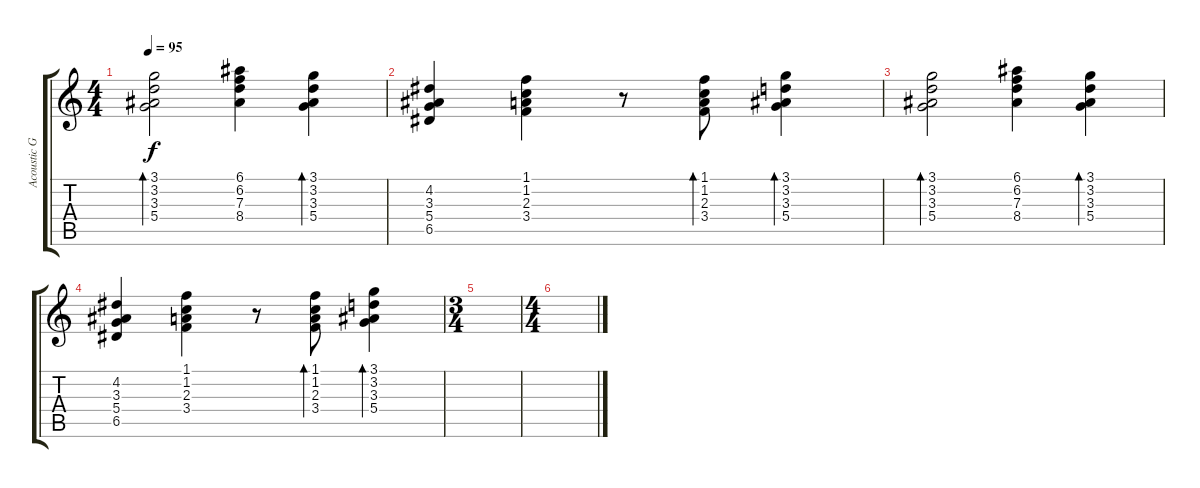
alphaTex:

\track ("Acoustic Guitar" "Acoustic G") {instrument acousticguitarnylon}
\staff {score tabs}
\tuning (E4 B3 G3 D3 A2 E2) {hide}
\ts (4 4)
\tempo 95
\clef g2
\ks c
(3.1 3.2 3.3 5.4).2{bd 60 dy f instrument acousticguitarnylon} (6.1 6.2 7.3 8.4).4 (3.1 3.2 3.3 5.4).4{bd 60} |
(4.2 3.3 5.4 6.5).4 (1.1 1.2 2.3 3.4).4 r.8 (1.1 1.2 2.3 3.4).8{bd 60} (3.1 3.2 3.3 5.4).4{bd 60} |
(3.1 3.2 3.3 5.4).2{bd 60} (6.1 6.2 7.3 8.4).4 (3.1 3.2 3.3 5.4).4{bd 60} |
(4.2 3.3 5.4 6.5).4 (1.1 1.2 2.3 3.4).4 r.8 (1.1 1.2 2.3 3.4).8{bd 60} (3.1 3.2 3.3 5.4).4{bd 60} |
\ts (3 4)
|
\ts (4 4)
